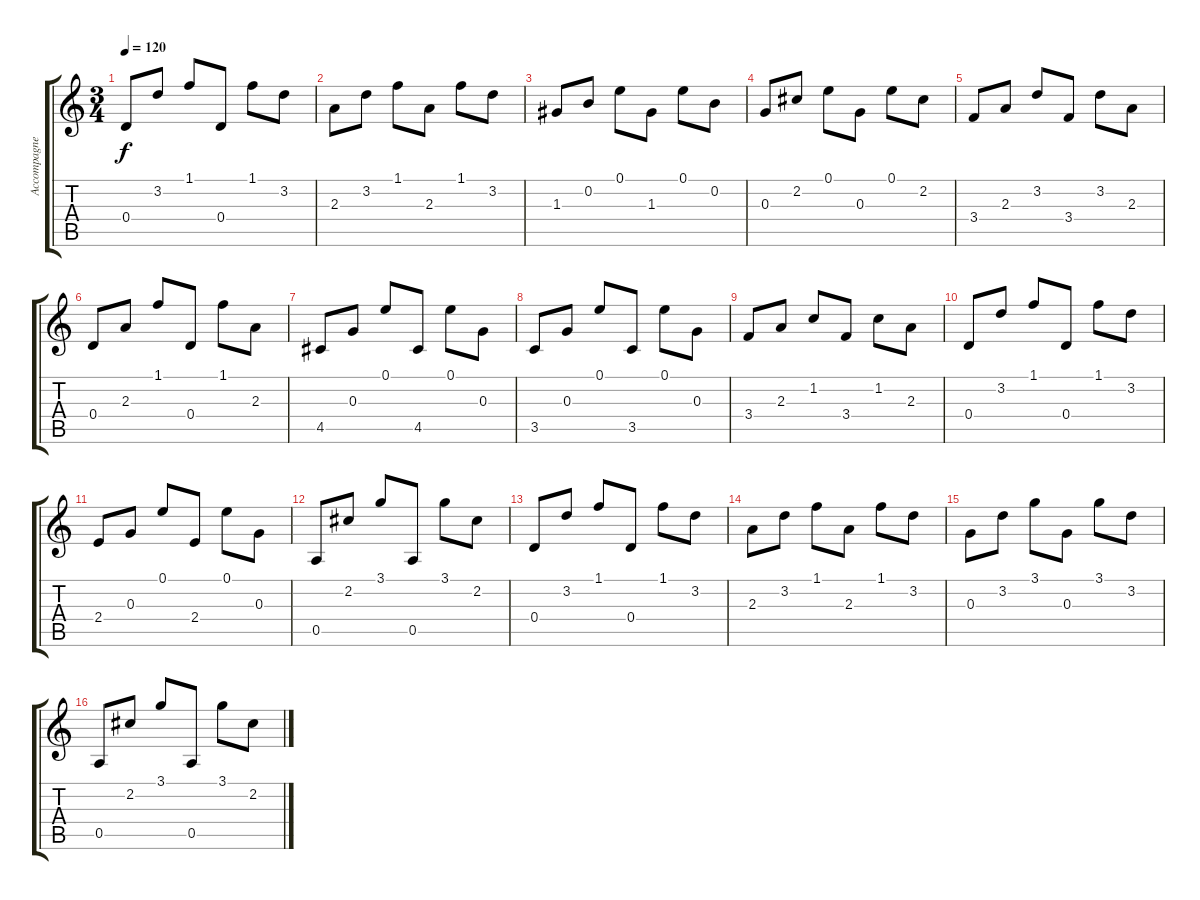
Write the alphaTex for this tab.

\track ("Accompagnement" "Accompagne") {instrument acousticguitarnylon}
\staff {score tabs}
\tuning (E4 B3 G3 D3 A2 E2) {hide}
\ts (3 4)
\tempo 120
\clef g2
\ks c
0.4.8{dy f instrument acousticguitarnylon} 3.2.8 1.1.8 0.4.8 1.1.8 3.2.8 |
2.3.8 3.2.8 1.1.8 2.3.8 1.1.8 3.2.8 |
1.3.8 0.2.8 0.1.8 1.3.8 0.1.8 0.2.8 |
0.3.8 2.2.8 0.1.8 0.3.8 0.1.8 2.2.8 |
3.4.8 2.3.8 3.2.8 3.4.8 3.2.8 2.3.8 |
0.4.8 2.3.8 1.1.8 0.4.8 1.1.8 2.3.8 |
4.5.8 0.3.8 0.1.8 4.5.8 0.1.8 0.3.8 |
3.5.8 0.3.8 0.1.8 3.5.8 0.1.8 0.3.8 |
3.4.8 2.3.8 1.2.8 3.4.8 1.2.8 2.3.8 |
0.4.8 3.2.8 1.1.8 0.4.8 1.1.8 3.2.8 |
2.4.8 0.3.8 0.1.8 2.4.8 0.1.8 0.3.8 |
0.5.8 2.2.8 3.1.8 0.5.8 3.1.8 2.2.8 |
0.4.8 3.2.8 1.1.8 0.4.8 1.1.8 3.2.8 |
2.3.8 3.2.8 1.1.8 2.3.8 1.1.8 3.2.8 |
0.3.8 3.2.8 3.1.8 0.3.8 3.1.8 3.2.8 |
0.5.8 2.2.8 3.1.8 0.5.8 3.1.8 2.2.8
